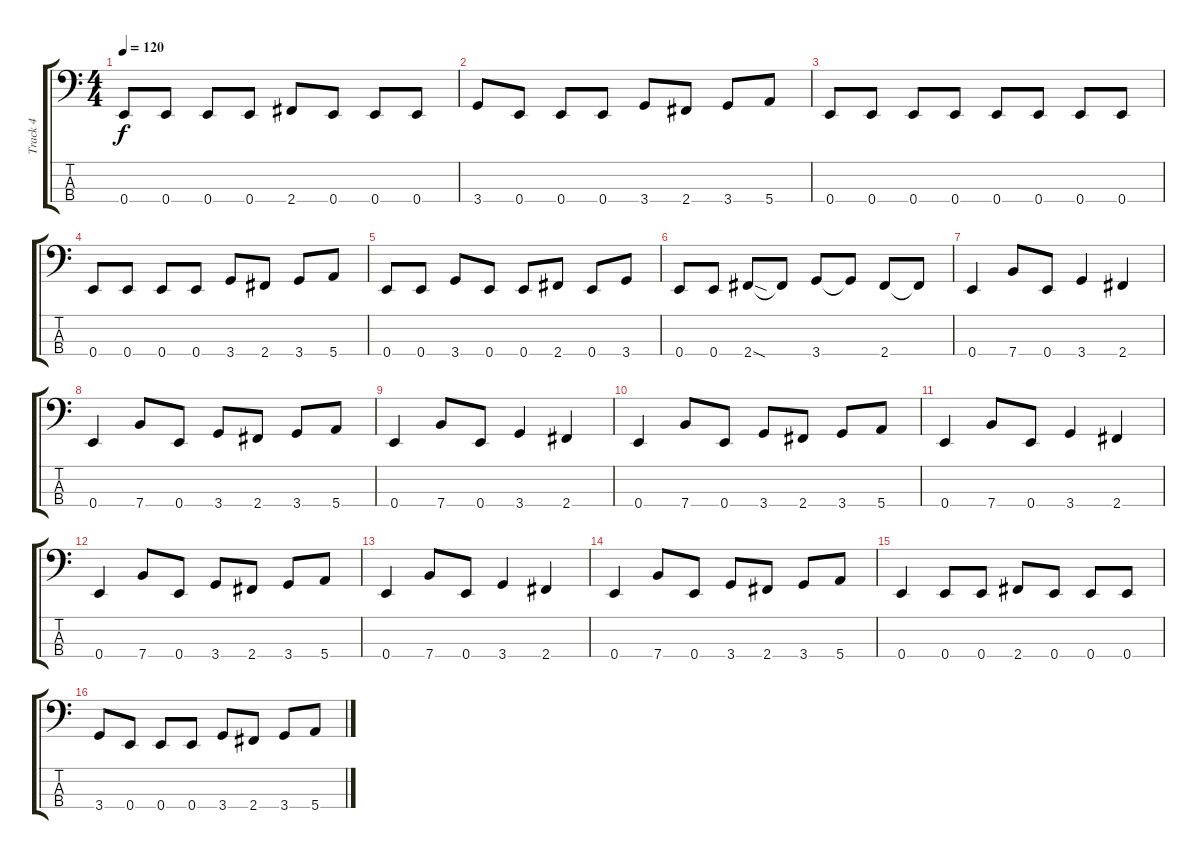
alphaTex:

\track ("Track 4" "Track 4") {instrument electricbassfinger}
\staff {score tabs}
\tuning (G2 D2 A1 E1) {hide}
\ts (4 4)
\tempo 120
\clef f4
\ks c
0.4.8{dy f} 0.4.8 0.4.8 0.4.8 2.4.8 0.4.8 0.4.8 0.4.8 |
3.4.8 0.4.8 0.4.8 0.4.8 3.4.8 2.4.8 3.4.8 5.4.8 |
0.4.8 0.4.8 0.4.8 0.4.8 0.4.8 0.4.8 0.4.8 0.4.8 |
0.4.8 0.4.8 0.4.8 0.4.8 3.4.8 2.4.8 3.4.8 5.4.8 |
0.4.8 0.4.8 3.4.8 0.4.8 0.4.8 2.4.8 0.4.8 3.4.8 |
0.4.8 0.4.8 2.4{sod}.8 2.4{t}.8 3.4.8 3.4{t}.8 2.4.8 2.4{t}.8 |
0.4.4 7.4.8 0.4.8 3.4.4 2.4.4 |
0.4.4 7.4.8 0.4.8 3.4.8 2.4.8 3.4.8 5.4.8 |
0.4.4 7.4.8 0.4.8 3.4.4 2.4.4 |
0.4.4 7.4.8 0.4.8 3.4.8 2.4.8 3.4.8 5.4.8 |
0.4.4 7.4.8 0.4.8 3.4.4 2.4.4 |
0.4.4 7.4.8 0.4.8 3.4.8 2.4.8 3.4.8 5.4.8 |
0.4.4 7.4.8 0.4.8 3.4.4 2.4.4 |
0.4.4 7.4.8 0.4.8 3.4.8 2.4.8 3.4.8 5.4.8 |
0.4.4 0.4.8 0.4.8 2.4.8 0.4.8 0.4.8 0.4.8 |
3.4.8 0.4.8 0.4.8 0.4.8 3.4.8 2.4.8 3.4.8 5.4.8
